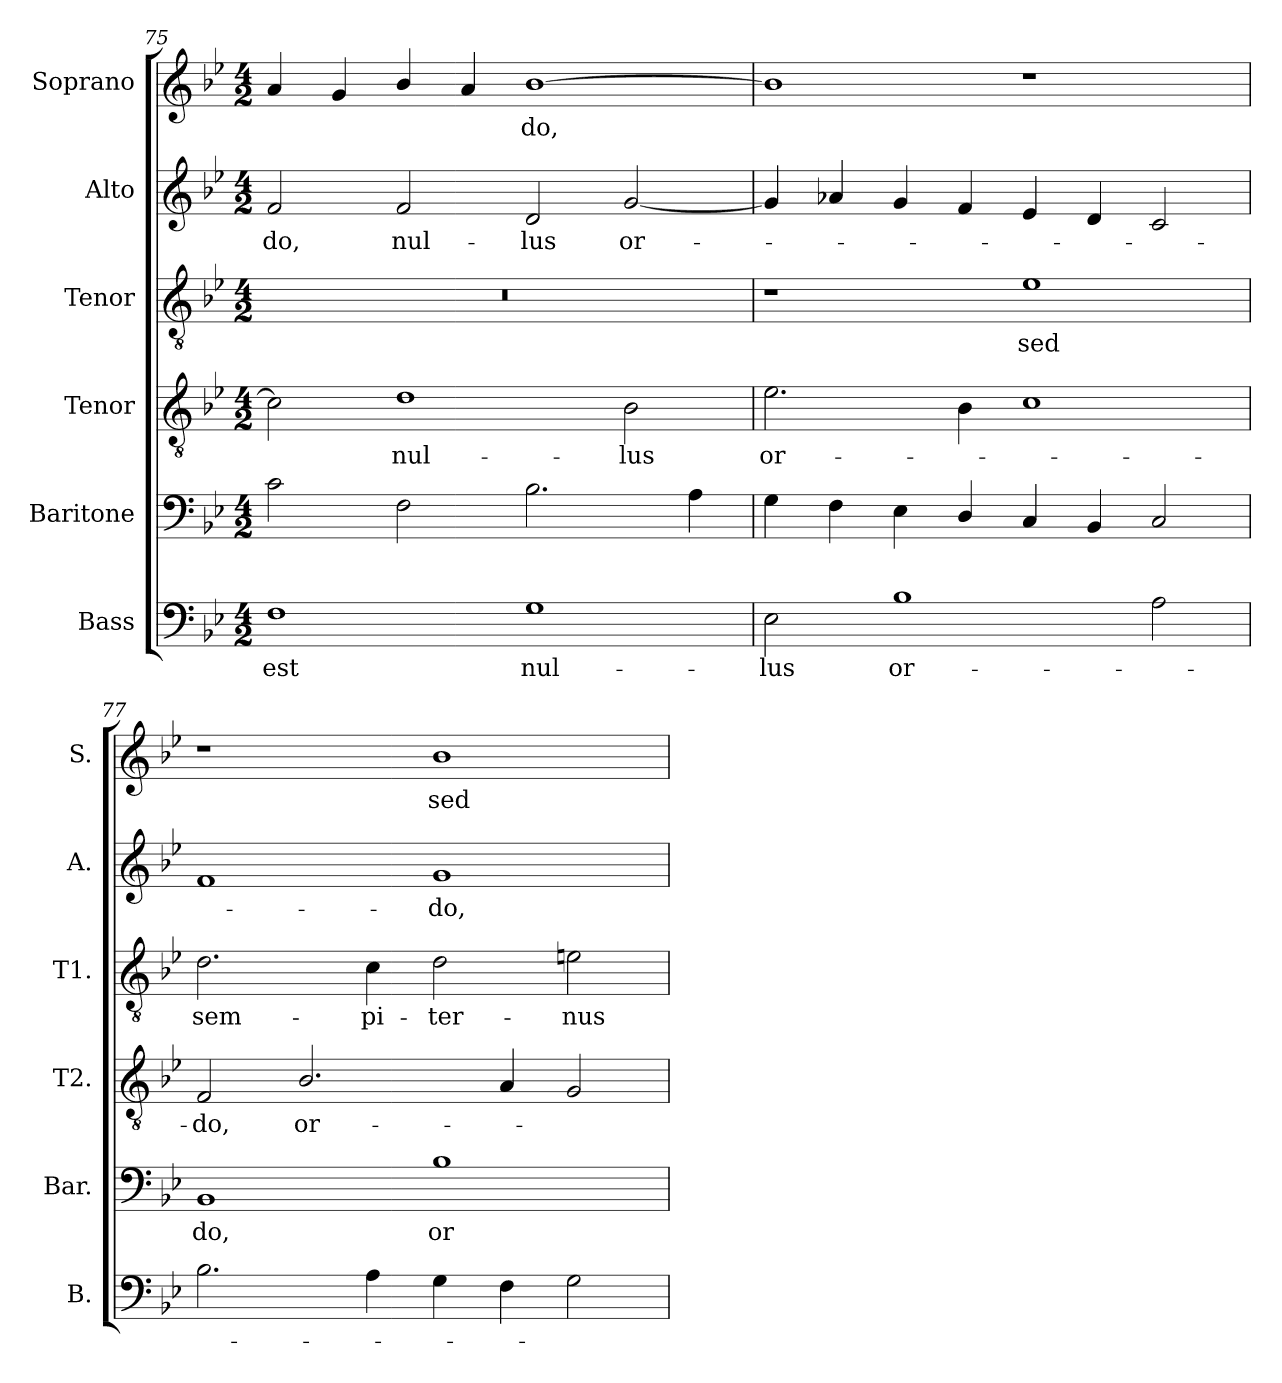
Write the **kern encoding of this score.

**kern	**text	**kern	**text	**kern	**text	**kern	**text	**kern	**text	**kern	**text
*part6	*part6	*part5	*part5	*part4	*part4	*part3	*part3	*part2	*part2	*part1	*part1
*staff6	*staff6	*staff5	*staff5	*staff4	*staff4	*staff3	*staff3	*staff2	*staff2	*staff1	*staff1
*I"Bass	*	*I"Baritone	*	*I"Tenor	*	*I"Tenor	*	*I"Alto	*	*I"Soprano	*
*I'B.	*	*I'Bar.	*	*I'T2.	*	*I'T1.	*	*I'A.	*	*I'S.	*
*clefF4	*	*clefF4	*	*clefGv2	*	*clefGv2	*	*clefG2	*	*clefG2	*
*	*	*	*	*ITrd7c12	*	*ITrd7c12	*	*	*	*	*
*k[b-e-]	*	*k[b-e-]	*	*k[b-e-]	*	*k[b-e-]	*	*k[b-e-]	*	*k[b-e-]	*
*B-:	*	*B-:	*	*B-:	*	*B-:	*	*B-:	*	*B-:	*
*M4/2	*	*M4/2	*	*M4/2	*	*M4/2	*	*M4/2	*	*M4/2	*
=75	=75	=75	=75	=75	=75	=75	=75	=75	=75	=75	=75
!	!LO:LY:b:color=#000000	!	!	!	!	!LO:N:vis=1	!	!	!	!	!
!	!	!	!	!	!	!	!	!	!LO:LY:b:color=#000000	!	!
1Fi	est	2ci\	.	2Ci\]	.	0r	.	2fi/	-do,	4ai/	.
.	.	.	.	.	.	.	.	.	.	4gi/	.
!	!	!	!	!	!LO:LY:b:color=#000000	!	!	!	!	!	!
!	!	!	!	!	!	!	!	!	!LO:LY:b:color=#000000	!	!
.	.	2Fi\	.	1Di	nul-	.	.	2fi/	nul-	4b-i/	.
.	.	.	.	.	.	.	.	.	.	4ai/	.
!	!LO:LY:b:color=#000000	!	!	!	!	!	!	!	!	!	!
!	!	!	!	!	!	!	!	!	!LO:LY:b:color=#000000	!	!
!	!	!	!	!	!	!	!	!	!	!	!LO:LY:b:color=#000000
1Gi	nul-	2.B-i\	.	.	.	.	.	2di/	-lus	[1b-i	-do,
!	!	!	!	!	!LO:LY:b:color=#000000	!	!	!	!	!	!
!	!	!	!	!	!	!	!	!	!LO:LY:b:color=#000000	!	!
.	.	.	.	2BB-i\	-lus	.	.	[2gi/	or-	.	.
.	.	4Ai\	.	.	.	.	.	.	.	.	.
=76	=76	=76	=76	=76	=76	=76	=76	=76	=76	=76	=76
!	!LO:LY:b:color=#000000	!	!	!	!	!	!	!	!	!	!
!	!	!	!	!	!LO:LY:b:color=#000000	!	!	!	!	!	!
2E-i\	-lus	4Gi\	.	2.E-i\	or-	1r	.	4gi/]	.	1b-i]	.
.	.	4Fi\	.	.	.	.	.	4a-Xi/	.	.	.
!	!LO:LY:b:color=#000000	!	!	!	!	!	!	!	!	!	!
1B-i	or-	4E-i\	.	.	.	.	.	4gi/	.	.	.
.	.	4Di/	.	4BB-i\	.	.	.	4fi/	.	.	.
!	!	!	!	!	!	!	!LO:LY:b:color=#000000	!	!	!	!
.	.	4Ci/	.	1Ci	.	1E-i	sed	4e-i/	.	1r	.
.	.	4BB-i/	.	.	.	.	.	4di/	.	.	.
2Ai\	.	2Ci/	.	.	.	.	.	2ci/	.	.	.
=77	=77	=77	=77	=77	=77	=77	=77	=77	=77	=77	=77
!	!	!	!LO:LY:b:color=#000000	!	!	!	!	!	!	!	!
!	!	!	!	!	!LO:LY:b:color=#000000	!	!	!	!	!	!
!	!	!	!	!	!	!	!LO:LY:b:color=#000000	!	!	!	!
2.B-i\	.	1BB-i	-do,	2FFi/	-do,	2.Di\	sem-	1fi	.	1r	.
!	!	!	!	!	!LO:LY:b:color=#000000	!	!	!	!	!	!
.	.	.	.	2.BB-i/	or-	.	.	.	.	.	.
!	!	!	!	!	!	!	!LO:LY:b:color=#000000	!	!	!	!
4Ai\	.	.	.	.	.	4Ci\	-pi-	.	.	.	.
!	!	!	!LO:LY:b:color=#000000	!	!	!	!	!	!	!	!
!	!	!	!	!	!	!	!LO:LY:b:color=#000000	!	!	!	!
!	!	!	!	!	!	!	!	!	!LO:LY:b:color=#000000	!	!
!	!	!	!	!	!	!	!	!	!	!	!LO:LY:b:color=#000000
4Gi\	.	1B-i	or-	.	.	2Di\	-ter-	1gi	-do,	1b-i	sed
4Fi\	.	.	.	4AAi/	.	.	.	.	.	.	.
!	!	!	!	!	!	!	!LO:LY:b:color=#000000	!	!	!	!
2Gi\	.	.	.	2GGi/	.	2Eni\	-nus	.	.	.	.
=	=	=	=	=	=	=	=	=	=	=	=
*-	*-	*-	*-	*-	*-	*-	*-	*-	*-	*-	*-
